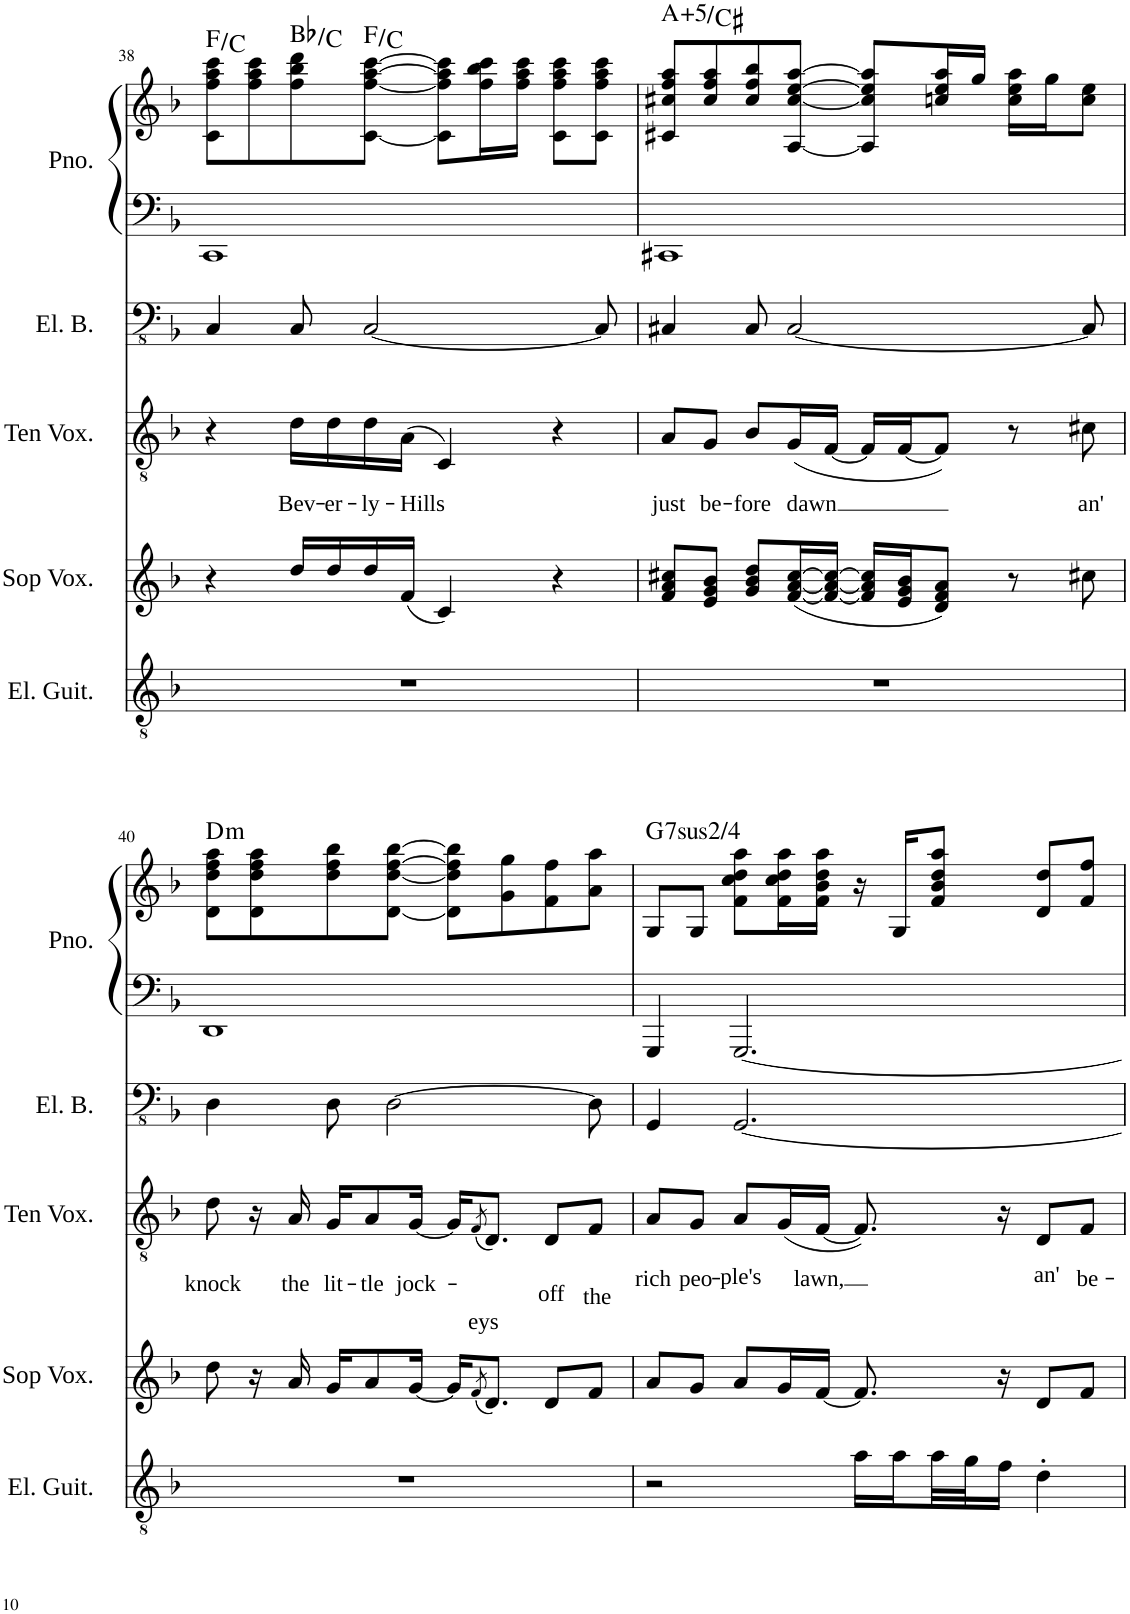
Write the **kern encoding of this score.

**kern	**kern	**kern	**text	**text	**kern	**kern	**kern	**harte
*part5	*part4	*part3	*part3	*part3	*part2	*part1	*part1	*part1
*staff6	*staff5	*staff4	*staff4	*staff4	*staff3	*staff2	*staff1	*
*I"Electric Guitar	*I"Soprano	*I"Tenor	*	*	*I"Electric Bass	*I"Piano	*	*
*I'El. Guit.	*	*	*	*	*I'El. B.	*I'Pno.	*	*
!!LO:PB:g=z
*clefGv2	*clefG2	*clefGv2	*	*	*clefFv4	*clefF4	*clefG2	*
*k[b-]	*k[b-]	*k[b-]	*	*	*k[b-]	*k[b-]	*k[b-]	*
*M4/4	*M4/4	*M4/4	*	*	*M4/4	*M4/4	*M4/4	*
=38	=38	=38	=38	=38	=38	=38	=38	=38
1r	4r	4r	.	.	4CC/	1CC	8c\ 8ff\ 8aa\ 8ccc\L	F:maj/5
.	.	.	.	.	.	.	8ff\ 8aa\ 8ccc\	.
!	!	!	!	!LO:LY:b	!	!	!	!
.	16dd/LL	16d\LL	.	Bev-	8CC/	.	8ff\ 8bb-\ 8ddd\	Bb:maj/2
!	!	!	!	!LO:LY:b	!	!	!	!
.	16dd/	16d\	.	-er-	.	.	.	.
!	!	!	!	!LO:LY:b	!	!	!	!
.	16dd/	16d\	.	-ly-	[2CC/	.	[8c\ [8ff\ [8aa\ [8ccc\J	F:maj/5
!	!	!	!	!LO:LY:b	!	!	!	!
.	(16f/JJ	(16A\JJ	.	-Hills	.	.	.	.
.	4c/)	4C/)	.	.	.	.	8c\] 8ff\] 8aa\] 8ccc\]L	.
.	.	.	.	.	.	.	16ff\ 16bb-\ 16ccc\L	.
.	.	.	.	.	.	.	16ff\ 16aa\ 16ccc\JJ	.
.	4r	4r	.	.	.	.	8c\ 8ff\ 8aa\ 8ccc\L	.
.	.	.	.	.	8CC/]	.	8c\ 8ff\ 8aa\ 8ccc\J	.
=39	=39	=39	=39	=39	=39	=39	=39	=39
!	!	!	!	!LO:LY:b	!	!	!	!LO:H:kt=5
1r	8f/ 8a/ 8cc#X/L	8A/L	.	just	4CC#X/	1CC#X	8c#X/ 8cc#X/ 8ff/ 8aa/L	A:(1,5)/3
!	!	!	!	!LO:LY:b	!	!	!	!
.	8e/ 8g/ 8b-/J	8G/J	.	be-	.	.	8cc#/ 8ff/ 8aa/	.
!	!	!	!	!LO:LY:b	!	!	!	!
.	8g/ 8b-/ 8dd/L	8B-/L	.	-fore	8CC#/	.	8cc#/ 8ff/ 8bb-/	.
!	!	!	!	!LO:LY:b	!	!	!	!
.	([16f/ [16a/ [16cc#/L	(16G/L	.	dawn	[2CC#/	.	[8A/ [8cc#/ [8ee/ [8aa/J	.
.	16f/_ 16a/_ 16cc#/_JJ	[16F/JJ	.	.	.	.	.	.
.	16f/] 16a/] 16cc#/]LL	16F/LL]	.	.	.	.	8A/] 8cc#/] 8ee/] 8aa/]L	.
.	16e/ 16g/ 16b-/J	[16F/J	.	.	.	.	.	.
.	8d/ 8f/ 8a/J)	8F/J])	.	.	.	.	16ccn/ 16ee/ 16aa/L	.
.	.	.	.	.	.	.	16gg/JJ	.
.	8r	8r	.	.	.	.	16cc\ 16ee\ 16aa\LL	.
.	.	.	.	.	.	.	16gg\J	.
!	!	!	!	!LO:LY:b	!	!	!	!
.	8cc#X\	8c#X\	.	an'	8CC#/]	.	8cc\ 8ee\J	.
!!LO:LB:g=z
=40	=40	=40	=40	=40	=40	=40	=40	=40
!	!	!	!	!LO:LY:b	!	!	!	!LO:H:kt=m
1r	8dd\	8d\	.	knock	4DD\	1DD	8d\ 8dd\ 8ff\ 8aa\L	D:min
.	16r	16r	.	.	.	.	8d\ 8dd\ 8ff\ 8aa\	.
!	!	!	!	!LO:LY:b	!	!	!	!
.	16a/	16A/	.	the	.	.	.	.
!	!	!	!	!LO:LY:b	!	!	!	!
.	16g/KL	16G/KL	.	lit-	8DD\	.	8dd\ 8ff\ 8bb-\	.
!	!	!	!	!LO:LY:b	!	!	!	!
.	8a/	8A/	.	-tle	.	.	.	.
.	.	.	.	.	[2DD\	.	[8d\ [8dd\ [8ff\ [8bb-\J	.
!	!	!	!	!LO:LY:b	!	!	!	!
.	[16g/Jk	[16G/Jk	.	jock-	.	.	.	.
!	!	!	!	!LO:LY:b	!	!	!	!
.	16g/KL]	16G/KL]	.	-eys	.	.	8d\] 8dd\] 8ff\] 8bb-\]L	.
.	(8qf/	(8qF/	.	.	.	.	.	.
.	8.d/J)	8.D/J)	.	.	.	.	.	.
.	.	.	.	.	.	.	8g\ 8gg\	.
!	!	!	!LO:LY:b	!	!	!	!	!
.	8d/L	8D/L	off	.	.	.	8f\ 8ff\	.
!	!	!	!LO:LY:b	!	!	!	!	!
.	8f/J	8F/J	the	.	8DD\]	.	8a\ 8aa\J	.
=41	=41	=41	=41	=41	=41	=41	=41	=41
!	!	!	!LO:LY:b	!	!	!	!	!LO:H:kt=72
2r	8a/L	8A/L	rich	.	4GGG/	4GGG/	8G/L	G:(1,2,4,5,7)
!	!	!	!LO:LY:b	!	!	!	!	!
.	8g/J	8G/J	peo-	.	.	.	8G/J	.
!	!	!	!LO:LY:b	!	!	!	!	!
.	8a/L	8A/L	-ple's	.	[2.GGG/	[2.GGG/	8f\ 8cc\ 8dd\ 8aa\L	.
!	!	!	!LO:LY:b	!	!	!	!	!
.	16g/L	(16G/L	lawn,	.	.	.	16f\ 16cc\ 16dd\ 16aa\L	.
.	[16f/JJ	[16F/JJ	.	.	.	.	16f\ 16b-\ 16dd\ 16aa\JJ	.
16a\LL	8.f/]	8.F/])	.	.	.	.	16r	.
16a\	.	.	.	.	.	.	16G/KL	.
32a\L	.	.	.	.	.	.	8f/ 8b-/ 8dd/ 8aa/J	.
32g\J	.	.	.	.	.	.	.	.
16f\JJ	16r	16r	.	.	.	.	.	.
!	!	!	!LO:LY:b	!	!	!	!	!
4d'\	8d/L	8D/L	an'	.	.	.	8d/ 8dd/L	.
!	!	!	!LO:LY:b	!	!	!	!	!
.	8f/J	8F/J	be-	.	.	.	8f/ 8ff/J	.
=	=	=	=	=	=	=	=	=
*-	*-	*-	*-	*-	*-	*-	*-	*-
